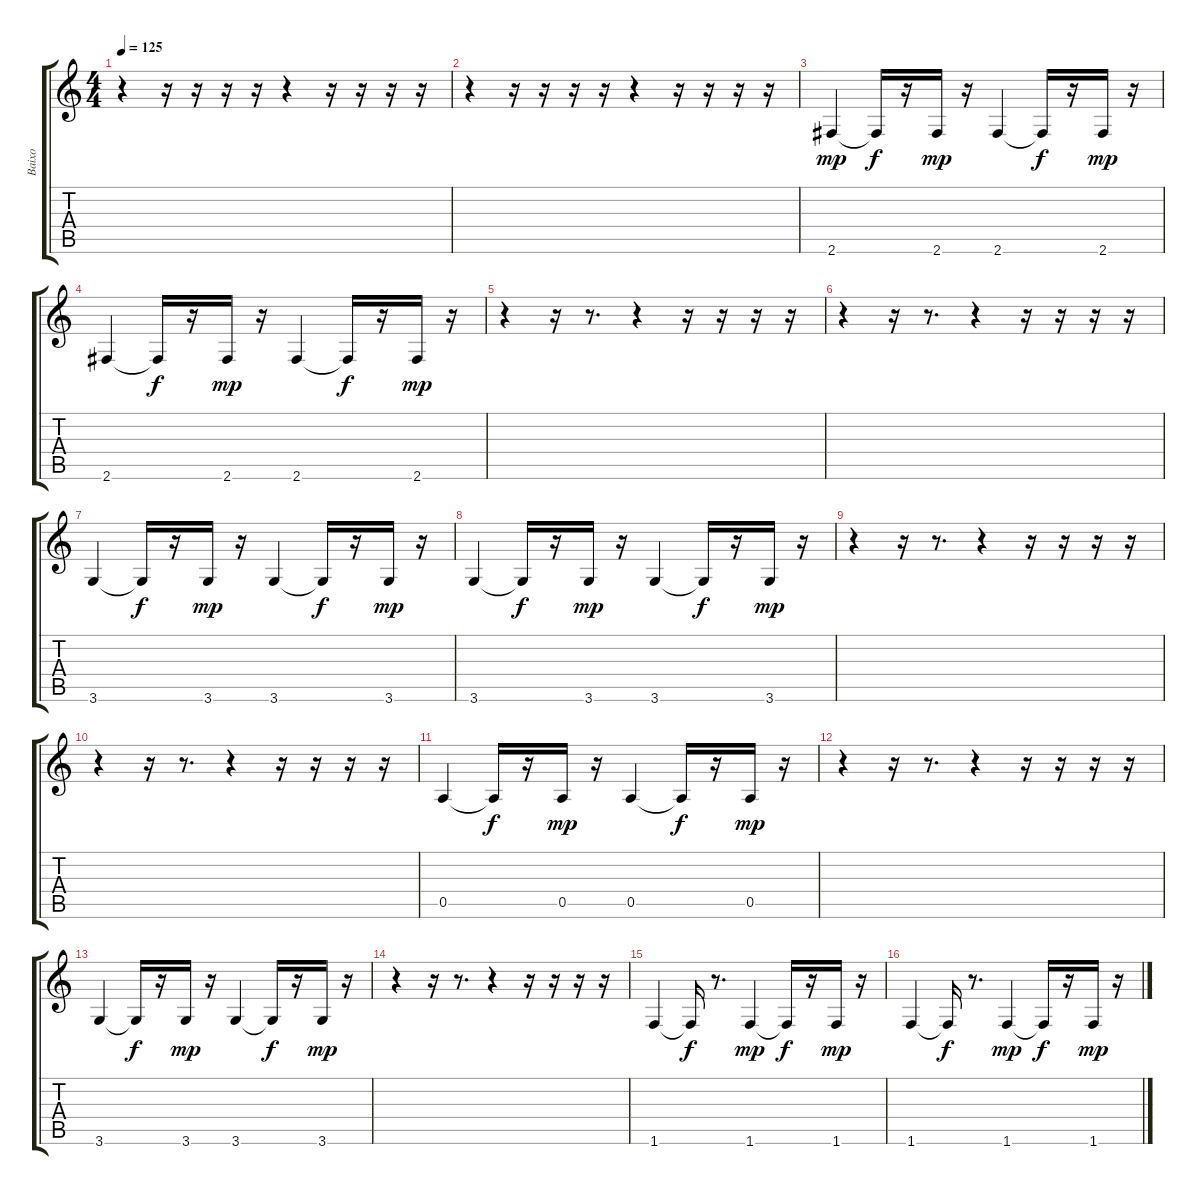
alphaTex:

\track ("Baixo" "Baixo") {instrument acousticbass}
\staff {score tabs}
\tuning (E4 B3 G3 D3 A2 E2) {hide}
\ts (4 4)
\tempo 125
\clef g2
\ks c
r.4{dy mp} r.16 r.16 r.16 r.16 r.4 r.16 r.16 r.16 r.16 |
r.4 r.16 r.16 r.16 r.16 r.4 r.16 r.16 r.16 r.16 |
2.6.4 2.6{t}.16{dy f} r.16 2.6.16{dy mp} r.16 2.6.4 2.6{t}.16{dy f} r.16 2.6.16{dy mp} r.16 |
2.6.4 2.6{t}.16{dy f} r.16 2.6.16{dy mp} r.16 2.6.4 2.6{t}.16{dy f} r.16 2.6.16{dy mp} r.16 |
r.4 r.16 r.8{d} r.4 r.16 r.16 r.16 r.16 |
r.4 r.16 r.8{d} r.4 r.16 r.16 r.16 r.16 |
3.6.4 3.6{t}.16{dy f} r.16 3.6.16{dy mp} r.16 3.6.4 3.6{t}.16{dy f} r.16 3.6.16{dy mp} r.16 |
3.6.4 3.6{t}.16{dy f} r.16 3.6.16{dy mp} r.16 3.6.4 3.6{t}.16{dy f} r.16 3.6.16{dy mp} r.16 |
r.4 r.16 r.8{d} r.4 r.16 r.16 r.16 r.16 |
r.4 r.16 r.8{d} r.4 r.16 r.16 r.16 r.16 |
0.5.4 0.5{t}.16{dy f} r.16 0.5.16{dy mp} r.16 0.5.4 0.5{t}.16{dy f} r.16 0.5.16{dy mp} r.16 |
r.4 r.16 r.8{d} r.4 r.16 r.16 r.16 r.16 |
3.6.4 3.6{t}.16{dy f} r.16 3.6.16{dy mp} r.16 3.6.4 3.6{t}.16{dy f} r.16 3.6.16{dy mp} r.16 |
r.4 r.16 r.8{d} r.4 r.16 r.16 r.16 r.16 |
1.6.4 1.6{t}.16{dy f} r.8{d} 1.6.4{dy mp} 1.6{t}.16{dy f} r.16 1.6.16{dy mp} r.16 |
1.6.4 1.6{t}.16{dy f} r.8{d} 1.6.4{dy mp} 1.6{t}.16{dy f} r.16 1.6.16{dy mp} r.16
